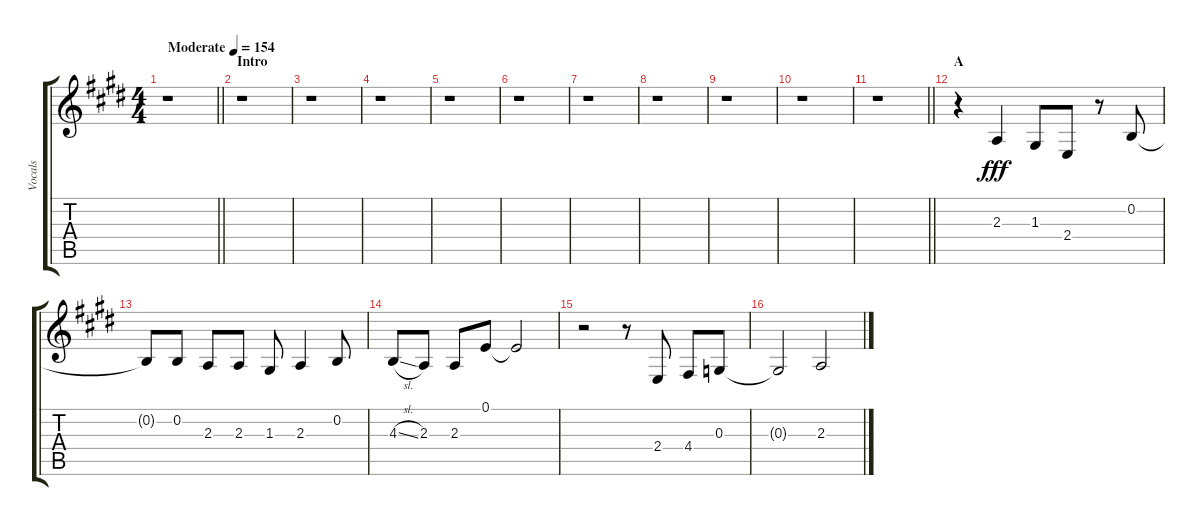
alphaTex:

\track ("Vocals" "Vocals") {instrument voiceoohs}
\staff {score tabs}
\tuning (E4 B3 G3 D3 A2 E2) {hide}
\ts (4 4)
\tempo (154 "Moderate")
\clef g2
\barLineRight lightlight
\ks e
r.1{dy fff instrument voiceoohs} |
\section ("" "Intro")
r.1 |
r.1 |
r.1 |
r.1 |
r.1 |
r.1 |
r.1 |
r.1 |
r.1 |
\barLineRight lightlight
r.1 |
\section ("" "A")
r.4 2.3.4 1.3.8 2.4.8 r.8 0.2.8 |
0.2{t}.8 0.2.8 2.3.8 2.3.8 1.3.8 2.3.4 0.2.8 |
4.3{sl}.8 2.3.8 2.3.8 0.1.8 0.1{t}.2 |
r.2 r.8 2.4.8 4.4.8 0.3.8 |
0.3{t}.2 2.3.2
